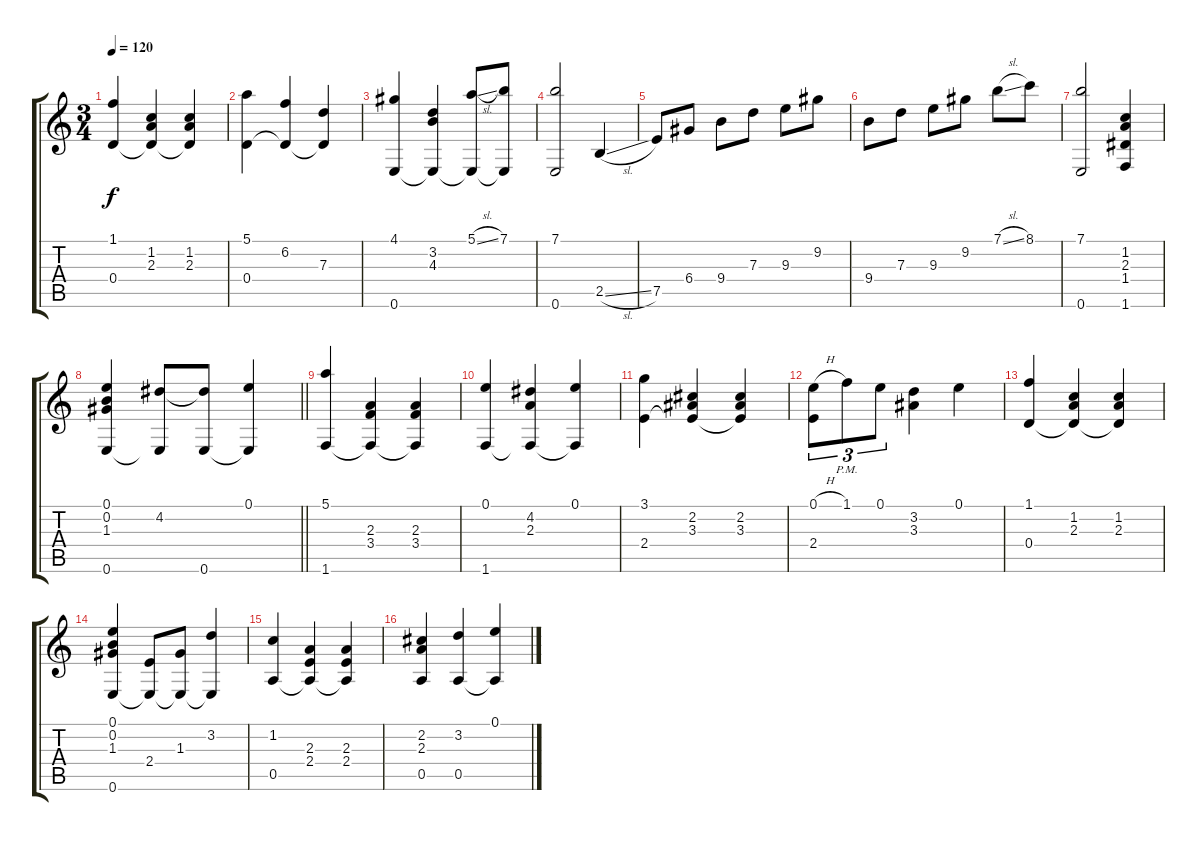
\track "" {instrument acousticguitarsteel}
\staff {score tabs}
\tuning (E4 B3 G3 D3 A2 E2) {hide}
\ts (3 4)
\tempo 120
\clef g2
\ks c
(1.1 0.4).4{dy f} (1.2 2.3 0.4{t}).4 (1.2 2.3 0.4{t}).4 |
(5.1 0.4).4 (6.2 0.4{t}).4 (7.3 0.4{t}).4 |
(4.1 0.6).4 (3.2 4.3 0.6{t}).4 (5.1{sl} 0.6{t}).8 (7.1 0.6{t}).8 |
(7.1 0.6).2 2.5{sl}.4 |
7.5.8 6.4.8 9.4.8 7.3.8 9.3.8 9.2.8 |
9.4.8 7.3.8 9.3.8 9.2.8 7.1{sl}.8 8.1.8 |
(7.1 0.6).2 (1.2 2.3 1.4 1.6).4 |
\barLineRight lightlight
(0.1 0.2 1.3 0.6).4 (4.2 0.6{t}).8 (4.2{t} 0.6).8 (0.1 0.6{t}).4 |
(5.1 1.6).4 (2.3 3.4 1.6{t}).4 (2.3 3.4 1.6{t}).4 |
(0.1 1.6).4 (4.2 2.3 1.6{t}).4 (0.1 1.6{t}).4 |
(3.1 2.4).4 (2.2 3.3 2.4{t}).4 (2.2 3.3 2.4{t}).4 |
(0.1{h} 2.4).8{tu (3 2)} 1.1{pm}.8{tu (3 2)} 0.1.8{tu (3 2)} (3.2 3.3).4 0.1.4 |
(1.1 0.4).4 (1.2 2.3 0.4{t}).4 (1.2 2.3 0.4{t}).4 |
(0.1 0.2 1.3 0.6).4 (2.4 0.6{t}).8 (1.3 0.6{t}).8 (3.2 0.6{t}).4 |
(1.2 0.5).4 (2.3 2.4 0.5{t}).4 (2.3 2.4 0.5{t}).4 |
(2.2 2.3 0.5).4 (3.2 0.5).4 (0.1 0.5{t}).4
